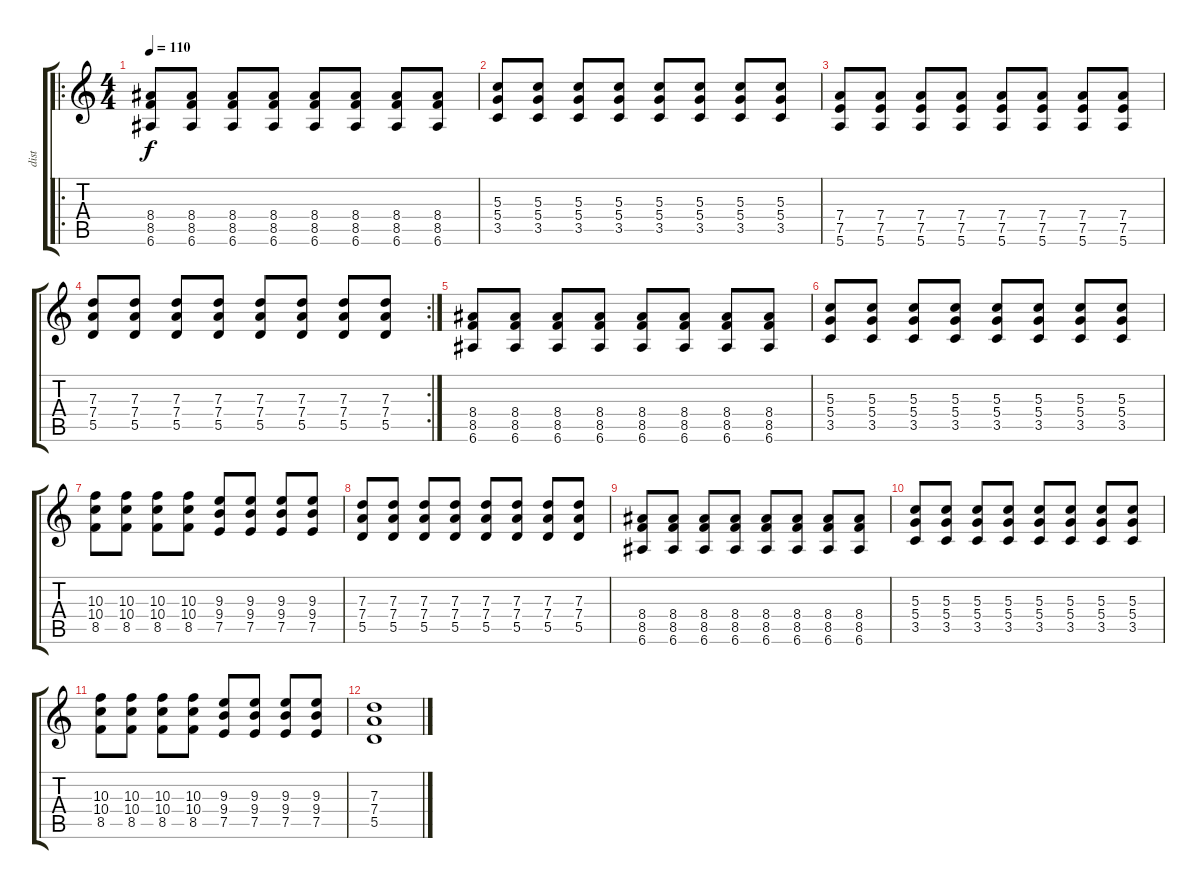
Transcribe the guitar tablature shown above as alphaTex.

\track ("dist" "dist") {instrument overdrivenguitar}
\staff {score tabs}
\tuning (E4 B3 G3 D3 A2 E2) {hide}
\ro
\ts (4 4)
\tempo 110
\clef g2
\ks c
(8.4 8.5 6.6).8{dy f} (8.4 8.5 6.6).8 (8.4 8.5 6.6).8 (8.4 8.5 6.6).8 (8.4 8.5 6.6).8 (8.4 8.5 6.6).8 (8.4 8.5 6.6).8 (8.4 8.5 6.6).8 |
(5.3 5.4 3.5).8 (5.3 5.4 3.5).8 (5.3 5.4 3.5).8 (5.3 5.4 3.5).8 (5.3 5.4 3.5).8 (5.3 5.4 3.5).8 (5.3 5.4 3.5).8 (5.3 5.4 3.5).8 |
(7.4 7.5 5.6).8 (7.4 7.5 5.6).8 (7.4 7.5 5.6).8 (7.4 7.5 5.6).8 (7.4 7.5 5.6).8 (7.4 7.5 5.6).8 (7.4 7.5 5.6).8 (7.4 7.5 5.6).8 |
\rc 2
(7.3 7.4 5.5).8 (7.3 7.4 5.5).8 (7.3 7.4 5.5).8 (7.3 7.4 5.5).8 (7.3 7.4 5.5).8 (7.3 7.4 5.5).8 (7.3 7.4 5.5).8 (7.3 7.4 5.5).8 |
(8.4 8.5 6.6).8 (8.4 8.5 6.6).8 (8.4 8.5 6.6).8 (8.4 8.5 6.6).8 (8.4 8.5 6.6).8 (8.4 8.5 6.6).8 (8.4 8.5 6.6).8 (8.4 8.5 6.6).8 |
(5.3 5.4 3.5).8 (5.3 5.4 3.5).8 (5.3 5.4 3.5).8 (5.3 5.4 3.5).8 (5.3 5.4 3.5).8 (5.3 5.4 3.5).8 (5.3 5.4 3.5).8 (5.3 5.4 3.5).8 |
(10.3 10.4 8.5).8 (10.3 10.4 8.5).8 (10.3 10.4 8.5).8 (10.3 10.4 8.5).8 (9.3 9.4 7.5).8 (9.3 9.4 7.5).8 (9.3 9.4 7.5).8 (9.3 9.4 7.5).8 |
(7.3 7.4 5.5).8 (7.3 7.4 5.5).8 (7.3 7.4 5.5).8 (7.3 7.4 5.5).8 (7.3 7.4 5.5).8 (7.3 7.4 5.5).8 (7.3 7.4 5.5).8 (7.3 7.4 5.5).8 |
(8.4 8.5 6.6).8 (8.4 8.5 6.6).8 (8.4 8.5 6.6).8 (8.4 8.5 6.6).8 (8.4 8.5 6.6).8 (8.4 8.5 6.6).8 (8.4 8.5 6.6).8 (8.4 8.5 6.6).8 |
(5.3 5.4 3.5).8 (5.3 5.4 3.5).8 (5.3 5.4 3.5).8 (5.3 5.4 3.5).8 (5.3 5.4 3.5).8 (5.3 5.4 3.5).8 (5.3 5.4 3.5).8 (5.3 5.4 3.5).8 |
(10.3 10.4 8.5).8 (10.3 10.4 8.5).8 (10.3 10.4 8.5).8 (10.3 10.4 8.5).8 (9.3 9.4 7.5).8 (9.3 9.4 7.5).8 (9.3 9.4 7.5).8 (9.3 9.4 7.5).8 |
(7.3 7.4 5.5).1
